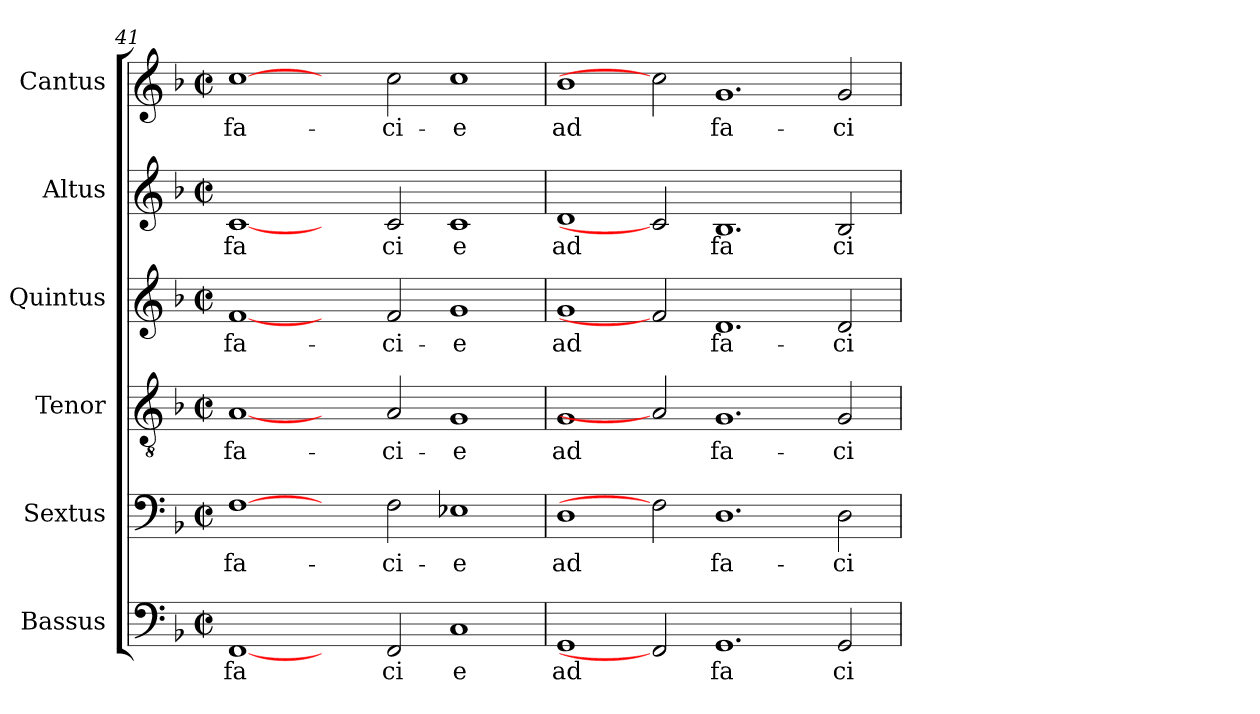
**kern	**text	**kern	**text	**kern	**text	**kern	**text	**kern	**text	**kern	**text
*part6	*part6	*part5	*part5	*part4	*part4	*part3	*part3	*part2	*part2	*part1	*part1
*staff6	*staff6	*staff5	*staff5	*staff4	*staff4	*staff3	*staff3	*staff2	*staff2	*staff1	*staff1
*I"Bassus	*	*I"Sextus	*	*I"Tenor	*	*I"Quintus	*	*I"Altus	*	*I"Cantus	*
*clefF4	*	*clefF4	*	*clefGv2	*	*clefG2	*	*clefG2	*	*clefG2	*
*k[b-]	*	*k[b-]	*	*k[b-]	*	*k[b-]	*	*k[b-]	*	*k[b-]	*
*F:	*	*F:	*	*F:	*	*F:	*	*F:	*	*F:	*
*M2/2	*	*M2/2	*	*M2/2	*	*M2/2	*	*M2/2	*	*M2/2	*
*met(c|)	*	*met(c|)	*	*met(c|)	*	*met(c|)	*	*met(c|)	*	*met(c|)	*
=41	=41	=41	=41	=41	=41	=41	=41	=41	=41	=41	=41
!	!LO:LY:b:cj	!	!LO:LY:b:cj	!	!LO:LY:b:cj	!	!LO:LY:b:cj	!	!LO:LY:b:cj	!	!LO:LY:b:cj
[1FF	fa	[1F	fa-	[1A	fa-	[1f	fa-	[1c	fa	[1cc	fa-
2ryy	.	2ryy	.	2ryy	.	2ryy	.	2ryy	.	2ryy	.
!	!LO:LY:b:cj	!	!LO:LY:b:cj	!	!LO:LY:b:cj	!	!LO:LY:b:cj	!	!LO:LY:b:cj	!	!LO:LY:b:cj
2FF/	ci	2F\	-ci-	2A/	-ci-	2f/	-ci-	2c/	ci	2cc\	-ci-
!	!LO:LY:b:cj	!	!LO:LY:b:cj	!	!LO:LY:b:cj	!	!LO:LY:b:cj	!	!LO:LY:b:cj	!	!LO:LY:b:cj
1C	e	1E-X	-e	1G	-e	1g	-e	1c	e	1cc	-e
=42	=42	=42	=42	=42	=42	=42	=42	=42	=42	=42	=42
!	!LO:LY:b:cj	!	!LO:LY:b:cj	!	!LO:LY:b:cj	!	!LO:LY:b:cj	!	!LO:LY:b:cj	!	!LO:LY:b:cj
1GG	ad	1D	ad	1G	ad	1g	ad	1d	ad	1b-	ad
2FF]	.	2F]	.	2A]	.	2f]	.	2c]	.	2cc]	.
!	!LO:LY:b:cj	!	!LO:LY:b:cj	!	!LO:LY:b:cj	!	!LO:LY:b:cj	!	!LO:LY:b:cj	!	!LO:LY:b:cj
1.GG	fa	1.D	fa-	1.G	fa-	1.d	fa-	1.B-	fa	1.g	fa-
!	!LO:LY:b:cj	!	!LO:LY:b:cj	!	!LO:LY:b:cj	!	!LO:LY:b:cj	!	!LO:LY:b:cj	!	!LO:LY:b:cj
2GG/	ci	2D\	-ci-	2G/	-ci-	2d/	-ci-	2B-/	ci	2g/	-ci-
=	=	=	=	=	=	=	=	=	=	=	=
*-	*-	*-	*-	*-	*-	*-	*-	*-	*-	*-	*-
